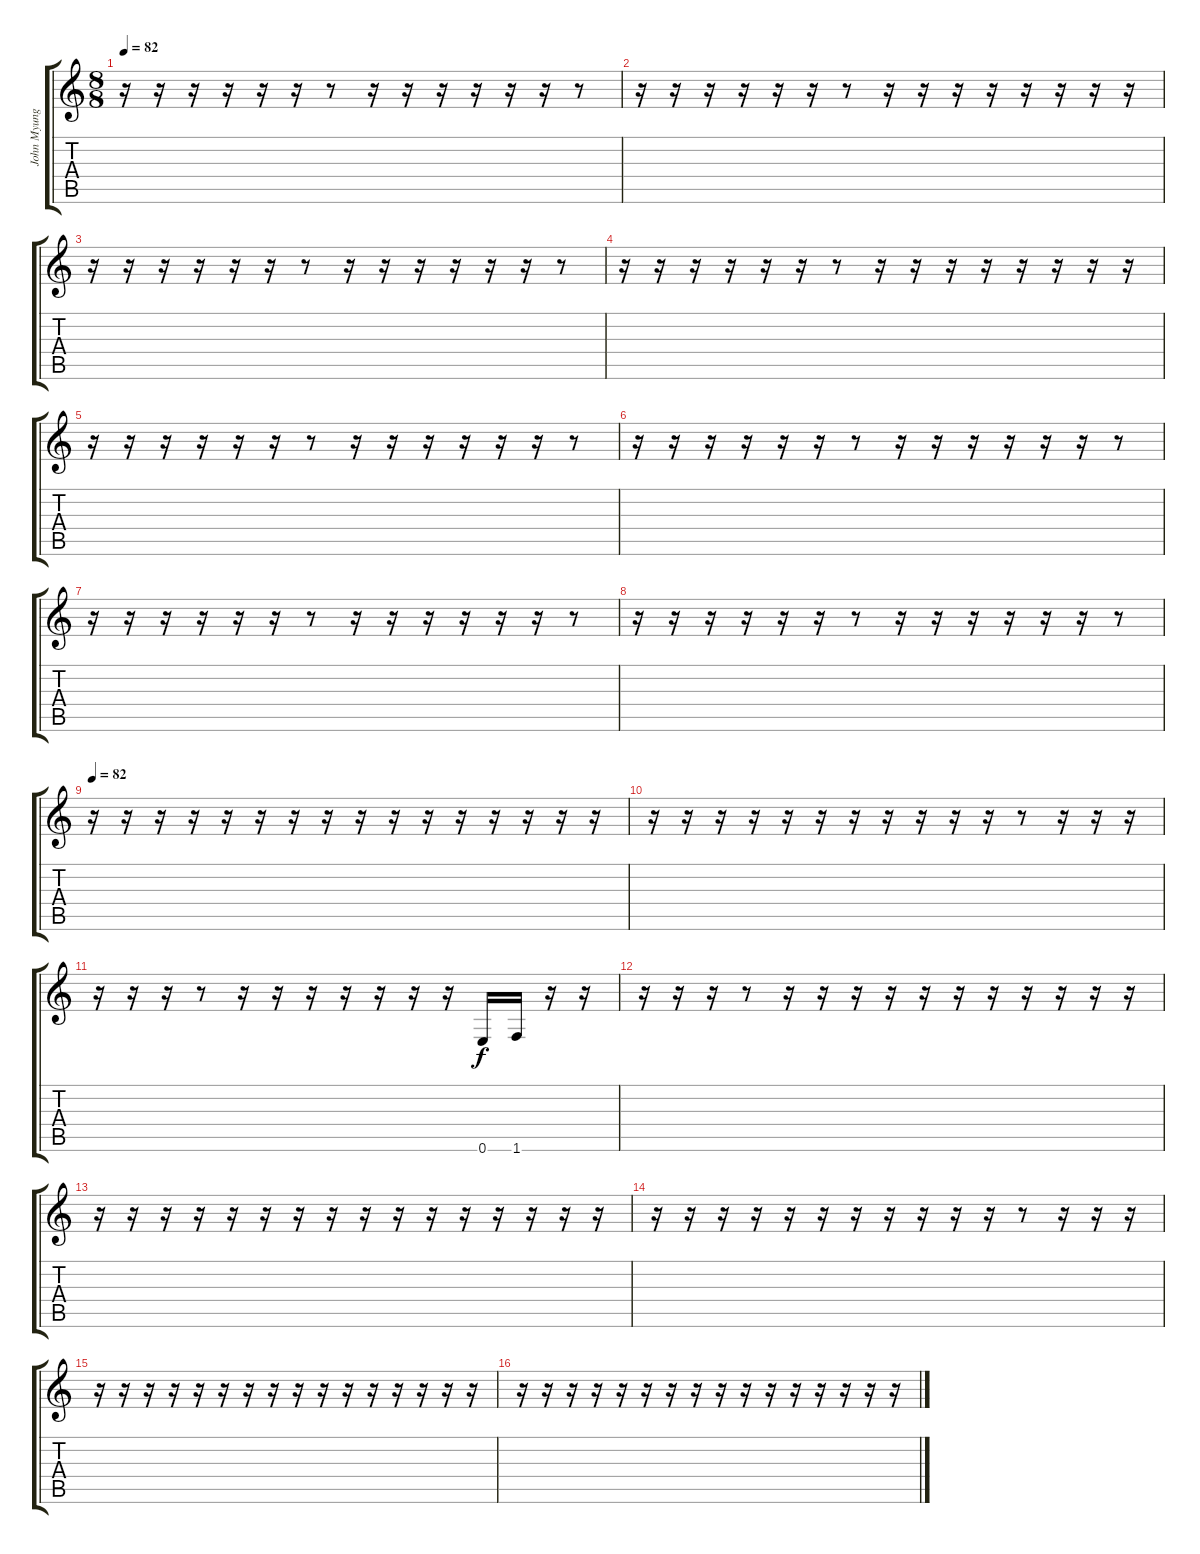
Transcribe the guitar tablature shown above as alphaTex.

\track ("John Myung" "John Myung") {instrument electricbassfinger}
\staff {score tabs}
\tuning (E4 B3 G3 D3 A2 E2) {hide}
\ts (8 8)
\tempo 82
\clef g2
\ks c
r.16{dy f} r.16 r.16 r.16 r.16 r.16 r.8 r.16 r.16 r.16 r.16 r.16 r.16 r.8 |
r.16 r.16 r.16 r.16 r.16 r.16 r.8 r.16 r.16 r.16 r.16 r.16 r.16 r.16 r.16 |
r.16 r.16 r.16 r.16 r.16 r.16 r.8 r.16 r.16 r.16 r.16 r.16 r.16 r.8 |
r.16 r.16 r.16 r.16 r.16 r.16 r.8 r.16 r.16 r.16 r.16 r.16 r.16 r.16 r.16 |
r.16 r.16 r.16 r.16 r.16 r.16 r.8 r.16 r.16 r.16 r.16 r.16 r.16 r.8 |
r.16 r.16 r.16 r.16 r.16 r.16 r.8 r.16 r.16 r.16 r.16 r.16 r.16 r.8 |
r.16 r.16 r.16 r.16 r.16 r.16 r.8 r.16 r.16 r.16 r.16 r.16 r.16 r.8 |
r.16 r.16 r.16 r.16 r.16 r.16 r.8 r.16 r.16 r.16 r.16 r.16 r.16 r.8 |
\tempo 82
r.16 r.16 r.16 r.16 r.16 r.16 r.16 r.16 r.16 r.16 r.16 r.16 r.16 r.16 r.16 r.16 |
r.16 r.16 r.16 r.16 r.16 r.16 r.16 r.16 r.16 r.16 r.16 r.8 r.16 r.16 r.16 |
r.16 r.16 r.16 r.8 r.16 r.16 r.16 r.16 r.16 r.16 r.16 0.6.16 1.6.16 r.16 r.16 |
r.16 r.16 r.16 r.8 r.16 r.16 r.16 r.16 r.16 r.16 r.16 r.16 r.16 r.16 r.16 |
r.16 r.16 r.16 r.16 r.16 r.16 r.16 r.16 r.16 r.16 r.16 r.16 r.16 r.16 r.16 r.16 |
r.16 r.16 r.16 r.16 r.16 r.16 r.16 r.16 r.16 r.16 r.16 r.8 r.16 r.16 r.16 |
r.16 r.16 r.16 r.16 r.16 r.16 r.16 r.16 r.16 r.16 r.16 r.16 r.16 r.16 r.16 r.16 |
r.16 r.16 r.16 r.16 r.16 r.16 r.16 r.16 r.16 r.16 r.16 r.16 r.16 r.16 r.16 r.16
